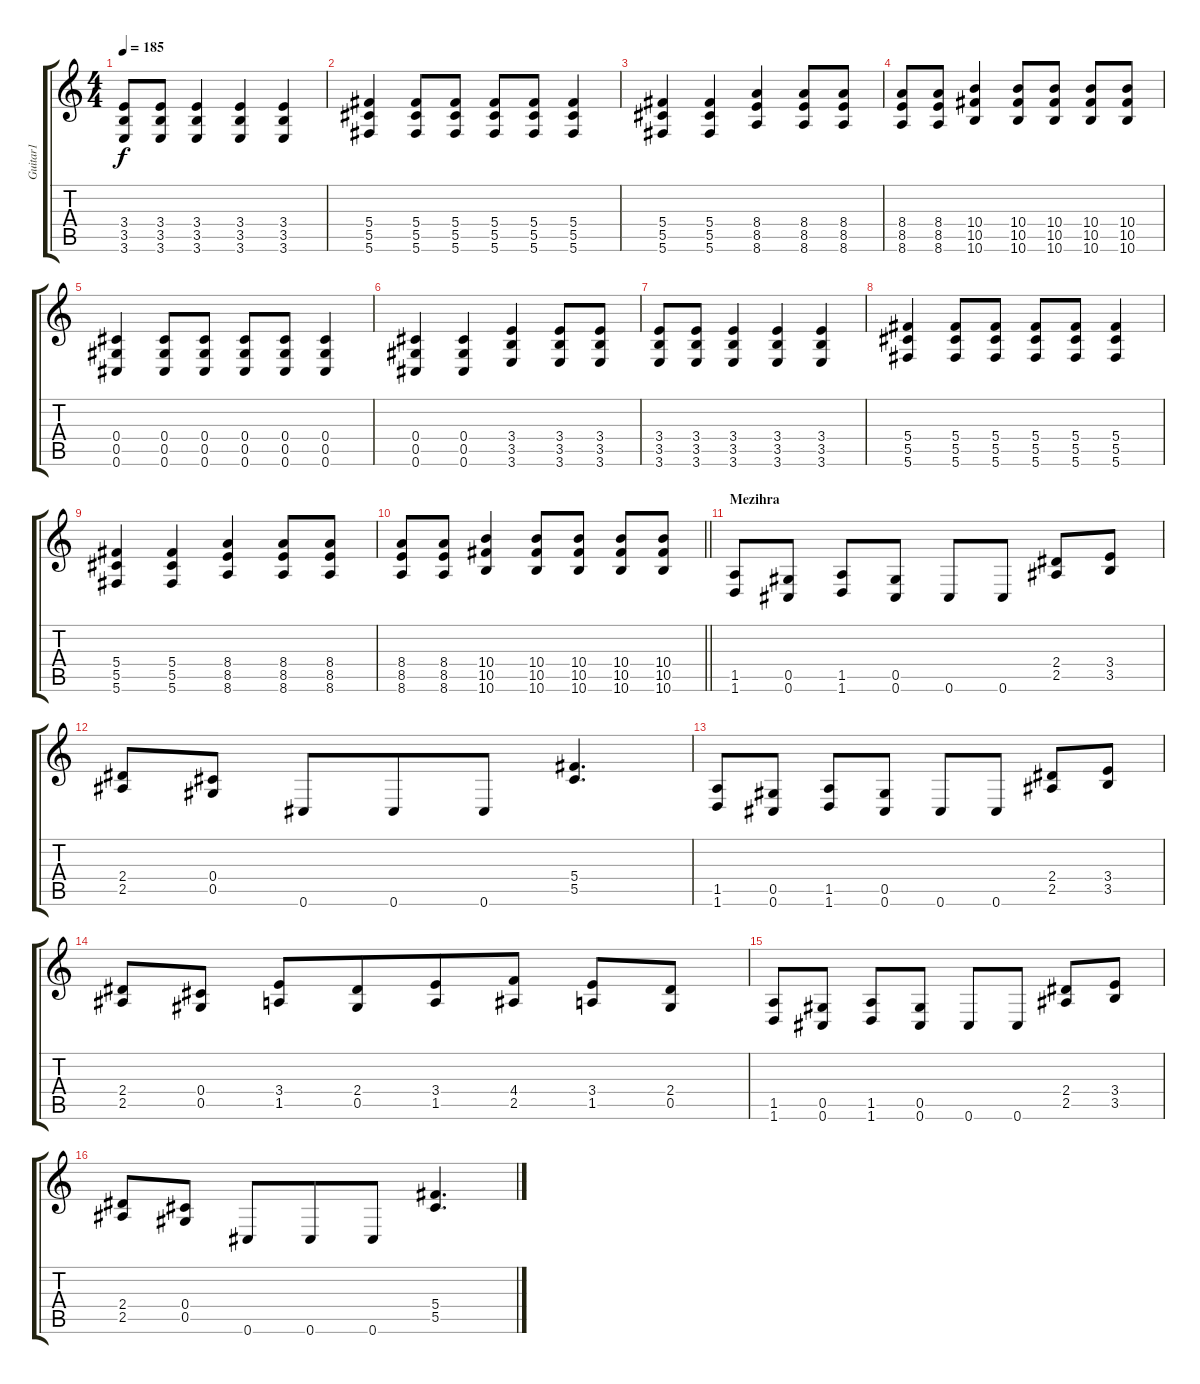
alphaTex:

\track ("Guitar1" "Guitar1") {instrument distortionguitar}
\staff {score tabs}
\tuning (Eb4 Bb3 Gb3 Db3 Ab2 Db2) {hide}
\ts (4 4)
\tempo 185
\clef g2
\ks c
(3.4 3.5 3.6).8{dy f beam merge} (3.4 3.5 3.6).8 (3.4 3.5 3.6).4{beam merge} (3.4 3.5 3.6).4 (3.4 3.5 3.6).4 |
(5.4 5.5 5.6).4{beam merge} (5.4 5.5 5.6).8 (5.4 5.5 5.6).8 (5.4 5.5 5.6).8 (5.4 5.5 5.6).8 (5.4 5.5 5.6).4 |
(5.4 5.5 5.6).4 (5.4 5.5 5.6).4 (8.4 8.5 8.6).4 (8.4 8.5 8.6).8 (8.4 8.5 8.6).8 |
(8.4 8.5 8.6).8{beam merge} (8.4 8.5 8.6).8 (10.4 10.5 10.6).4{beam merge} (10.4 10.5 10.6).8 (10.4 10.5 10.6).8 (10.4 10.5 10.6).8 (10.4 10.5 10.6).8 |
(0.4 0.5 0.6).4{beam merge} (0.4 0.5 0.6).8 (0.4 0.5 0.6).8 (0.4 0.5 0.6).8 (0.4 0.5 0.6).8 (0.4 0.5 0.6).4 |
(0.4 0.5 0.6).4 (0.4 0.5 0.6).4 (3.4 3.5 3.6).4 (3.4 3.5 3.6).8 (3.4 3.5 3.6).8 |
(3.4 3.5 3.6).8{beam merge} (3.4 3.5 3.6).8 (3.4 3.5 3.6).4{beam merge} (3.4 3.5 3.6).4 (3.4 3.5 3.6).4 |
(5.4 5.5 5.6).4{beam merge} (5.4 5.5 5.6).8 (5.4 5.5 5.6).8 (5.4 5.5 5.6).8 (5.4 5.5 5.6).8 (5.4 5.5 5.6).4 |
(5.4 5.5 5.6).4 (5.4 5.5 5.6).4 (8.4 8.5 8.6).4 (8.4 8.5 8.6).8 (8.4 8.5 8.6).8 |
\barLineRight lightlight
(8.4 8.5 8.6).8{beam merge} (8.4 8.5 8.6).8 (10.4 10.5 10.6).4{beam merge} (10.4 10.5 10.6).8 (10.4 10.5 10.6).8 (10.4 10.5 10.6).8 (10.4 10.5 10.6).8 |
\section ("" "Mezihra")
(1.5 1.6).8 (0.5 0.6).8 (1.5 1.6).8 (0.5 0.6).8 0.6.8{beam merge} 0.6.8 (2.4 2.5).8{beam merge} (3.4 3.5).8 |
(2.4 2.5).8{beam merge} (0.4 0.5).8 0.6.8 0.6.8{beam merge} 0.6.8 (5.4 5.5).4{d} |
(1.5 1.6).8 (0.5 0.6).8 (1.5 1.6).8 (0.5 0.6).8 0.6.8{beam merge} 0.6.8 (2.4 2.5).8{beam merge} (3.4 3.5).8 |
(2.4 2.5).8{beam merge} (0.4 0.5).8 (3.4 1.5).8 (2.4 0.5).8{beam merge} (3.4 1.5).8 (4.4 2.5).8 (3.4 1.5).8 (2.4 0.5).8 |
(1.5 1.6).8 (0.5 0.6).8 (1.5 1.6).8 (0.5 0.6).8 0.6.8{beam merge} 0.6.8 (2.4 2.5).8{beam merge} (3.4 3.5).8 |
(2.4 2.5).8{beam merge} (0.4 0.5).8 0.6.8 0.6.8{beam merge} 0.6.8 (5.4 5.5).4{d}
